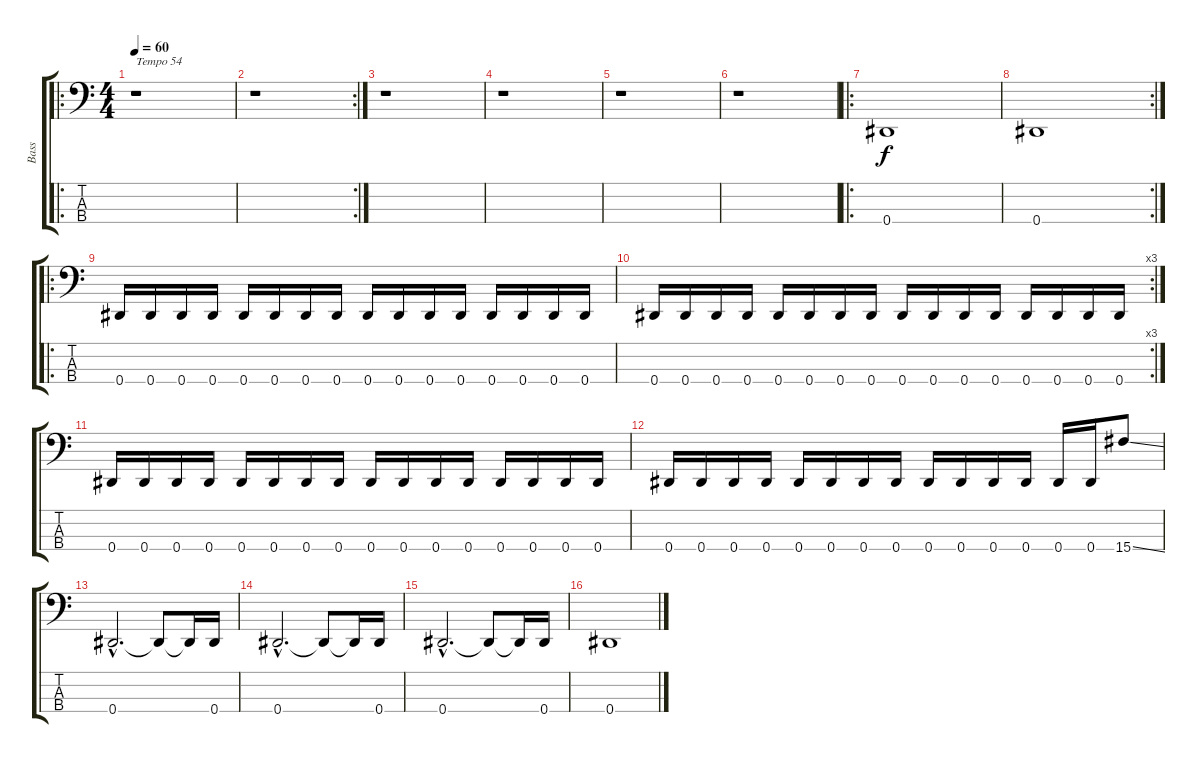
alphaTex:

\track ("Bass" "Bass") {instrument electricbasspick}
\staff {score tabs}
\tuning (Gb2 Db2 Ab1 Eb1) {hide}
\ro
\ts (4 4)
\tempo 60
\clef f4
\ks c
r.1{txt "Tempo 54" dy f instrument electricbasspick} |
\rc 2
r.1 |
r.1 |
r.1 |
r.1 |
r.1 |
\ro
0.4.1 |
\rc 2
0.4.1 |
\ro
0.4.16 0.4.16 0.4.16 0.4.16 0.4.16 0.4.16 0.4.16 0.4.16 0.4.16 0.4.16 0.4.16 0.4.16 0.4.16 0.4.16 0.4.16 0.4.16 |
\rc 3
0.4.16 0.4.16 0.4.16 0.4.16 0.4.16 0.4.16 0.4.16 0.4.16 0.4.16 0.4.16 0.4.16 0.4.16 0.4.16 0.4.16 0.4.16 0.4.16 |
0.4.16 0.4.16 0.4.16 0.4.16 0.4.16 0.4.16 0.4.16 0.4.16 0.4.16 0.4.16 0.4.16 0.4.16 0.4.16 0.4.16 0.4.16 0.4.16 |
0.4.16 0.4.16 0.4.16 0.4.16 0.4.16 0.4.16 0.4.16 0.4.16 0.4.16 0.4.16 0.4.16 0.4.16 0.4.16 0.4.16 15.4{ss}.8 |
0.4{hac}.2{d} 0.4{t}.8 0.4{t}.16 0.4.16 |
0.4{hac}.2{d} 0.4{t}.8 0.4{t}.16 0.4.16 |
0.4{hac}.2{d} 0.4{t}.8 0.4{t}.16 0.4.16 |
0.4.1
